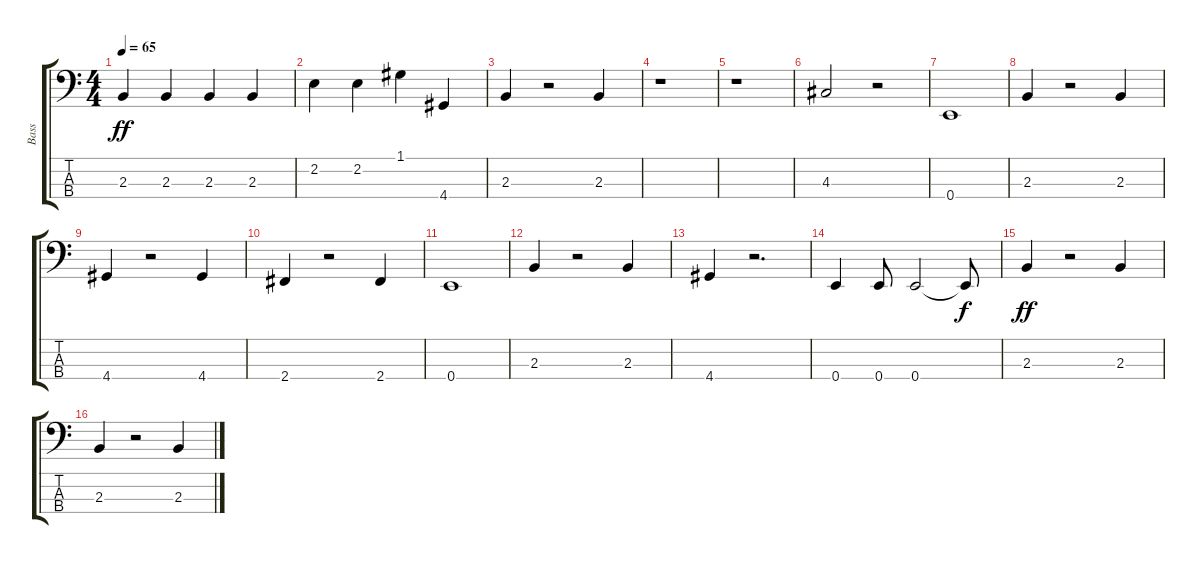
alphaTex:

\track ("Bass" "Bass") {instrument electricbasspick}
\staff {score tabs}
\tuning (G2 D2 A1 E1) {hide}
\ts (4 4)
\tempo 65
\clef f4
\ks c
2.3.4{dy ff} 2.3.4 2.3.4 2.3.4 |
2.2.4 2.2.4 1.1.4 4.4.4 |
2.3.4 r.2 2.3.4 |
r.1 |
r.1 |
4.3.2 r.2 |
0.4.1 |
2.3.4 r.2 2.3.4 |
4.4.4 r.2 4.4.4 |
2.4.4 r.2 2.4.4 |
0.4.1 |
2.3.4 r.2 2.3.4 |
4.4.4 r.2{d} |
0.4.4 0.4.8 0.4.2 0.4{t}.8{dy f} |
2.3.4{dy ff} r.2 2.3.4 |
2.3.4 r.2 2.3.4
